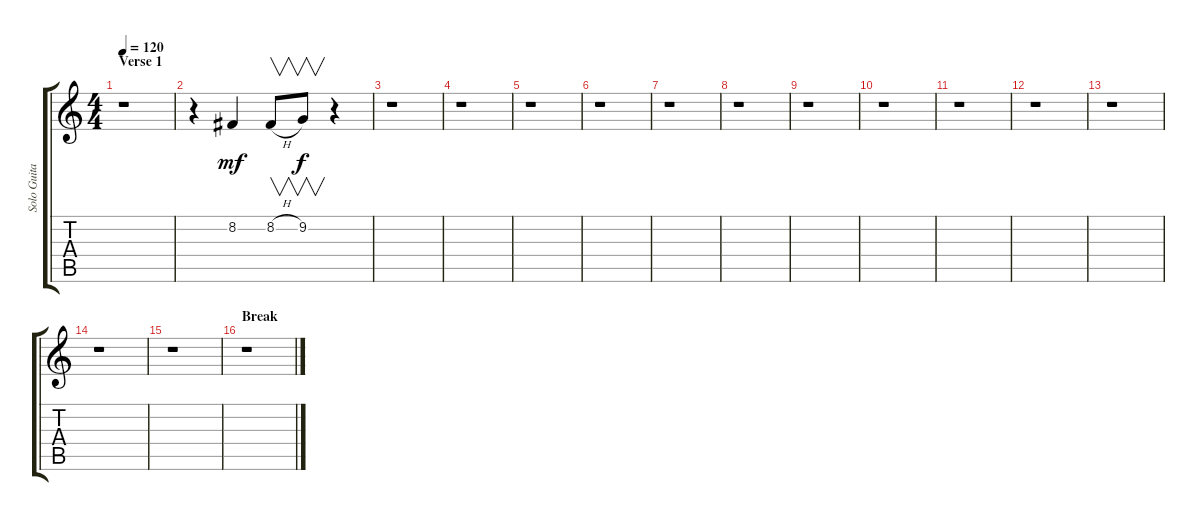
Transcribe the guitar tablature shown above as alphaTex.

\track ("Solo Guitar Delay" "Solo Guita") {instrument vibraphone}
\staff {score tabs}
\tuning (Eb4 Bb3 Gb3 Db3 Ab2 Eb2) {hide}
\ts (4 4)
\section ("" "Verse 1")
\tempo 120
\clef g2
\ks c
r.1{dy mf} |
r.4 8.2.4 8.2{h}.8{v} 9.2.8{v dy f} r.4 |
r.1 |
r.1 |
r.1 |
r.1 |
r.1 |
r.1 |
r.1 |
r.1 |
r.1 |
r.1 |
r.1 |
r.1 |
r.1 |
\section ("" "Break")
r.1
